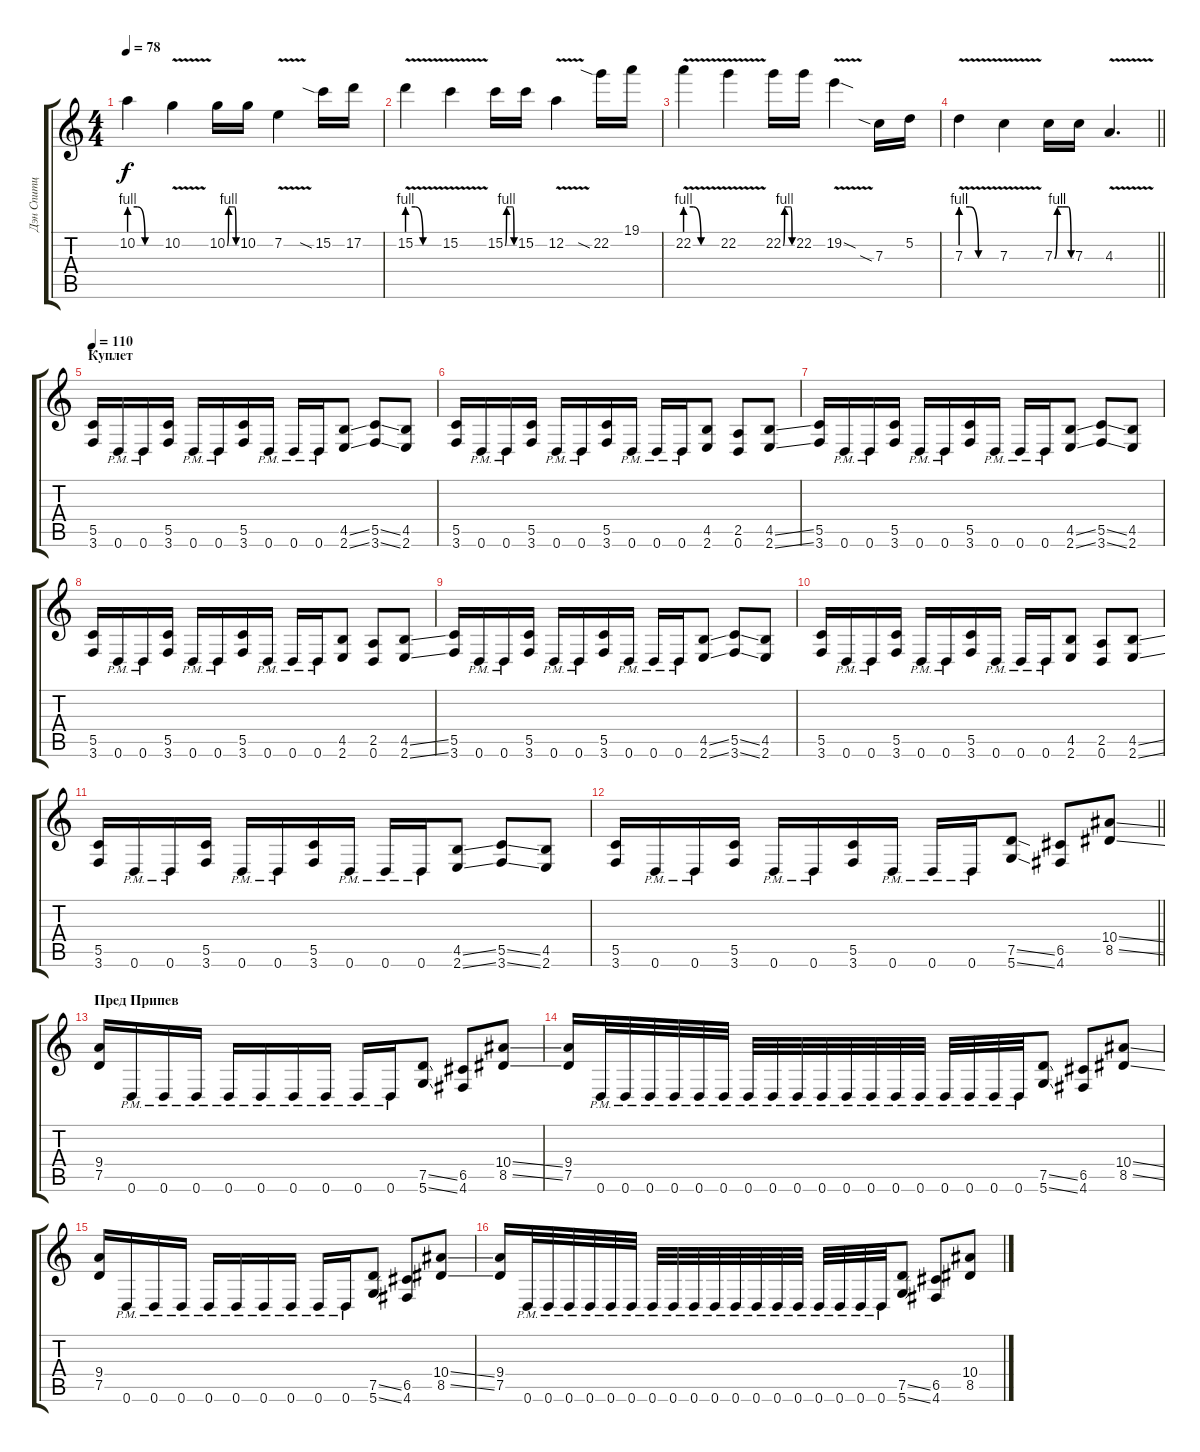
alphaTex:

\track ("Дэн Спитц" "Дэн Спитц") {instrument distortionguitar}
\staff {score tabs}
\tuning (D4 A3 F3 C3 G2 D2) {hide}
\ts (4 4)
\tempo 78
\clef g2
\ks c
10.2{be (custom 0 4 15 4 30 0 60 0)}.4{dy f} 10.2{v}.4 10.2{be (custom 0 0 10 4 20 4 30 4 35 4 44 4 46 4 50 4 60 0)}.16 10.2.16 7.2{v}.4 15.2{sia}.16 17.2.16 |
15.2{be (custom 0 4 15 4 30 0 60 0) v}.4 15.2{v}.4 15.2{be (custom 0 0 10 4 20 4 30 4 35 4 44 4 46 4 50 4 60 0)}.16 15.2.16 12.2{v}.4 22.2{sia}.16 19.1.16 |
22.2{be (custom 0 4 15 4 30 0 60 0) v}.4 22.2{v}.4 22.2{be (custom 0 0 10 4 20 4 30 4 35 4 44 4 46 4 50 4 60 0)}.16 22.2.16 19.2{v sod}.4 7.3{sia}.16 5.2.16 |
\barLineRight lightlight
7.3{be (custom 0 4 15 4 30 0 60 0) v}.4 7.3{v}.4 7.3{be (custom 0 0 10 4 20 4 30 4 45 4 50 4 60 0)}.16 7.3.16 4.3{v}.4{d} |
\section ("" "Куплет")
\tempo 110
(5.5 3.6).16 0.6{pm}.16 0.6{pm}.16 (5.5 3.6).16 0.6{pm}.16 0.6{pm}.16 (5.5 3.6).16 0.6{pm}.16 0.6{pm}.16 0.6{pm}.16 (4.5{ss} 2.6{ss}).8 (5.5{ss} 3.6{ss}).8 (4.5 2.6).8 |
(5.5 3.6).16 0.6{pm}.16 0.6{pm}.16 (5.5 3.6).16 0.6{pm}.16 0.6{pm}.16 (5.5 3.6).16 0.6{pm}.16 0.6{pm}.16 0.6{pm}.16 (4.5 2.6).8 (2.5 0.6).8 (4.5{ss} 2.6{ss}).8 |
(5.5 3.6).16 0.6{pm}.16 0.6{pm}.16 (5.5 3.6).16 0.6{pm}.16 0.6{pm}.16 (5.5 3.6).16 0.6{pm}.16 0.6{pm}.16 0.6{pm}.16 (4.5{ss} 2.6{ss}).8 (5.5{ss} 3.6{ss}).8 (4.5 2.6).8 |
(5.5 3.6).16 0.6{pm}.16 0.6{pm}.16 (5.5 3.6).16 0.6{pm}.16 0.6{pm}.16 (5.5 3.6).16 0.6{pm}.16 0.6{pm}.16 0.6{pm}.16 (4.5 2.6).8 (2.5 0.6).8 (4.5{ss} 2.6{ss}).8 |
(5.5 3.6).16 0.6{pm}.16 0.6{pm}.16 (5.5 3.6).16 0.6{pm}.16 0.6{pm}.16 (5.5 3.6).16 0.6{pm}.16 0.6{pm}.16 0.6{pm}.16 (4.5{ss} 2.6{ss}).8 (5.5{ss} 3.6{ss}).8 (4.5 2.6).8 |
(5.5 3.6).16 0.6{pm}.16 0.6{pm}.16 (5.5 3.6).16 0.6{pm}.16 0.6{pm}.16 (5.5 3.6).16 0.6{pm}.16 0.6{pm}.16 0.6{pm}.16 (4.5 2.6).8 (2.5 0.6).8 (4.5{ss} 2.6{ss}).8 |
(5.5 3.6).16 0.6{pm}.16 0.6{pm}.16 (5.5 3.6).16 0.6{pm}.16 0.6{pm}.16 (5.5 3.6).16 0.6{pm}.16 0.6{pm}.16 0.6{pm}.16 (4.5{ss} 2.6{ss}).8 (5.5{ss} 3.6{ss}).8 (4.5 2.6).8 |
\barLineRight lightlight
(5.5 3.6).16 0.6{pm}.16 0.6{pm}.16 (5.5 3.6).16 0.6{pm}.16 0.6{pm}.16 (5.5 3.6).16 0.6{pm}.16 0.6{pm}.16 0.6{pm}.16 (7.5{ss} 5.6{ss}).8 (6.5 4.6).8 (10.4{ss} 8.5{ss}).8 |
\section ("" "Пред Припев")
(9.4 7.5).16 0.6{pm}.16 0.6{pm}.16 0.6{pm}.16 0.6{pm}.16 0.6{pm}.16 0.6{pm}.16 0.6{pm}.16 0.6{pm}.16 0.6{pm}.16 (7.5{ss} 5.6{ss}).8 (6.5 4.6).8 (10.4{ss} 8.5{ss}).8 |
(9.4 7.5).16 0.6{pm}.32 0.6{pm}.32 0.6{pm}.32 0.6{pm}.32 0.6{pm}.32 0.6{pm}.32 0.6{pm}.32 0.6{pm}.32 0.6{pm}.32 0.6{pm}.32 0.6{pm}.32 0.6{pm}.32 0.6{pm}.32 0.6{pm}.32 0.6{pm}.32 0.6{pm}.32 0.6{pm}.32 0.6{pm}.32 (7.5{ss} 5.6{ss}).8 (6.5 4.6).8 (10.4{ss} 8.5{ss}).8 |
(9.4 7.5).16 0.6{pm}.16 0.6{pm}.16 0.6{pm}.16 0.6{pm}.16 0.6{pm}.16 0.6{pm}.16 0.6{pm}.16 0.6{pm}.16 0.6{pm}.16 (7.5{ss} 5.6{ss}).8 (6.5 4.6).8 (10.4{ss} 8.5{ss}).8 |
(9.4 7.5).16 0.6{pm}.32 0.6{pm}.32 0.6{pm}.32 0.6{pm}.32 0.6{pm}.32 0.6{pm}.32 0.6{pm}.32 0.6{pm}.32 0.6{pm}.32 0.6{pm}.32 0.6{pm}.32 0.6{pm}.32 0.6{pm}.32 0.6{pm}.32 0.6{pm}.32 0.6{pm}.32 0.6{pm}.32 0.6{pm}.32 (7.5{ss} 5.6{ss}).8 (6.5 4.6).8 (10.4 8.5).8
